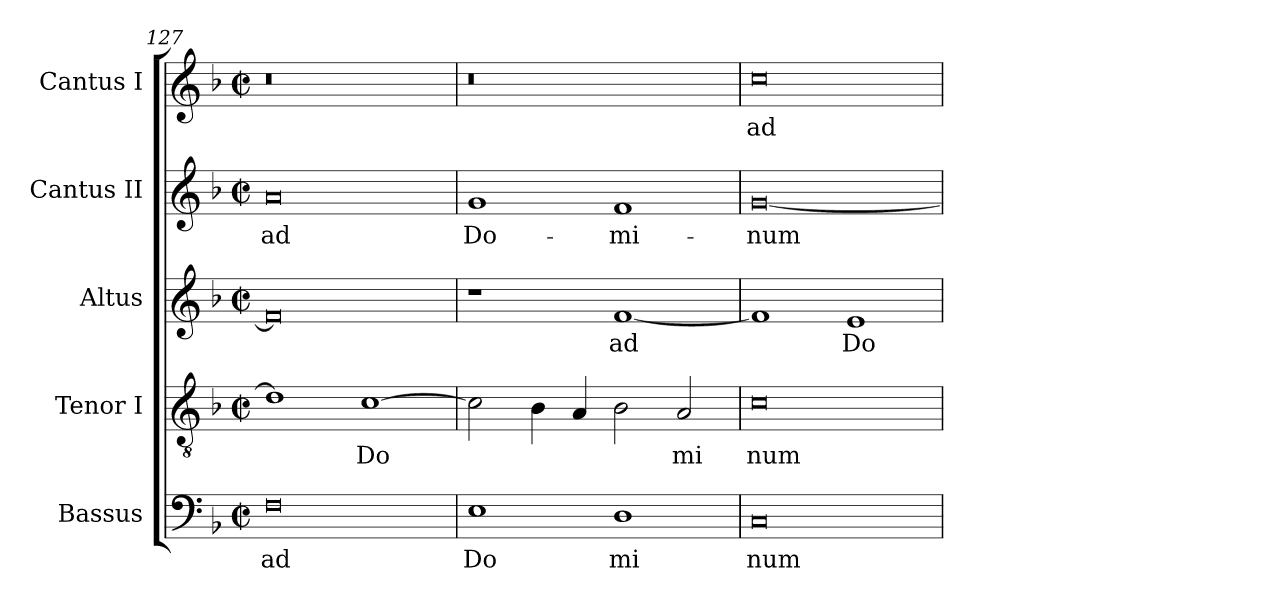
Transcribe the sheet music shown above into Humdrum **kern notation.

**kern	**text	**kern	**text	**kern	**text	**kern	**text	**kern	**text
*part5	*part5	*part4	*part4	*part3	*part3	*part2	*part2	*part1	*part1
*staff5	*staff5	*staff4	*staff4	*staff3	*staff3	*staff2	*staff2	*staff1	*staff1
*I"Bassus	*	*I"Tenor I	*	*I"Altus	*	*I"Cantus II	*	*I"Cantus I	*
*clefF4	*	*clefGv2	*	*clefG2	*	*clefG2	*	*clefG2	*
*k[b-]	*	*k[b-]	*	*k[b-]	*	*k[b-]	*	*k[b-]	*
*F:	*	*F:	*	*F:	*	*F:	*	*F:	*
*M2/2	*	*M2/2	*	*M2/2	*	*M2/2	*	*M2/2	*
*met(c|)	*	*met(c|)	*	*met(c|)	*	*met(c|)	*	*met(c|)	*
=127	=127	=127	=127	=127	=127	=127	=127	=127	=127
!	!LO:LY:b:cj	!	!	!	!	!	!LO:LY:b:cj	!	!
0F	ad	1d]	.	0f]	.	0a	ad	0r	.
!	!	!	!LO:LY:b:cj	!	!	!	!	!	!
.	.	[>1c	Do	.	.	.	.	.	.
=128	=128	=128	=128	=128	=128	=128	=128	=128	=128
!	!LO:LY:b:cj	!	!	!	!	!	!LO:LY:b:cj	!	!
1E	Do	2c\]	.	1r	.	1g	Do-	0r	.
.	.	4B-\	.	.	.	.	.	.	.
.	.	4A/	.	.	.	.	.	.	.
!	!LO:LY:b:cj	!	!	!	!LO:LY:b:cj	!	!LO:LY:b:cj	!	!
1D	mi	2B-\	.	[>1f	ad	1f	-mi-	.	.
!	!	!	!LO:LY:b:cj	!	!	!	!	!	!
.	.	2A/	mi	.	.	.	.	.	.
!!LO:LB:g=z
=129	=129	=129	=129	=129	=129	=129	=129	=129	=129
!	!LO:LY:b:cj	!	!LO:LY:b:cj	!	!	!	!LO:LY:b	!	!LO:LY:b:cj
0C	num	0c	num	1f]	.	[<0g	-num	0cc	ad
!	!	!	!	!	!LO:LY:b:cj	!	!	!	!
.	.	.	.	1e	Do-	.	.	.	.
=	=	=	=	=	=	=	=	=	=
*-	*-	*-	*-	*-	*-	*-	*-	*-	*-
